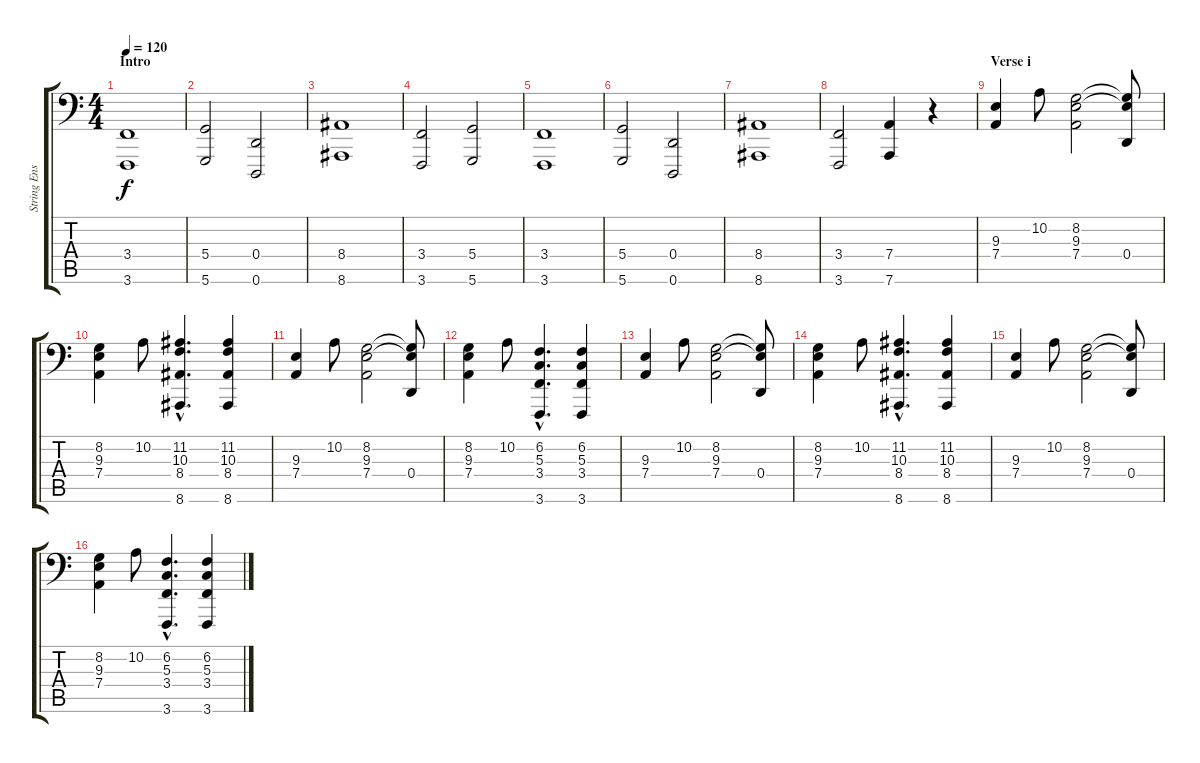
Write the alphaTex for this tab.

\track ("String Ensemble 1" "String Ens") {instrument stringensemble1}
\staff {score tabs}
\tuning (E3 B2 G2 D2 A1 D1) {hide}
\ts (4 4)
\section ("" "Intro")
\tempo 120
\clef f4
\ks c
(3.4 3.6).1{dy f instrument stringensemble1} |
(5.4 5.6).2 (0.4 0.6).2 |
(8.4 8.6).1 |
(3.4 3.6).2 (5.4 5.6).2 |
(3.4 3.6).1 |
(5.4 5.6).2 (0.4 0.6).2 |
(8.4 8.6).1 |
(3.4 3.6).2 (7.4 7.6).4 r.4 |
\section ("" "Verse i")
(9.3 7.4).4 10.2.8 (8.2 9.3 7.4).2 (8.2{t} 9.3{t} 0.4).8 |
(8.2 9.3 7.4).4 10.2.8 (11.2{hac} 10.3{hac} 8.4{hac} 8.6{hac}).4{d} (11.2 10.3 8.4 8.6).4 |
(9.3 7.4).4 10.2.8 (8.2 9.3 7.4).2 (8.2{t} 9.3{t} 0.4).8 |
(8.2 9.3 7.4).4 10.2.8 (6.2{hac} 5.3{hac} 3.4{hac} 3.6{hac}).4{d} (6.2 5.3 3.4 3.6).4 |
(9.3 7.4).4 10.2.8 (8.2 9.3 7.4).2 (8.2{t} 9.3{t} 0.4).8 |
(8.2 9.3 7.4).4 10.2.8 (11.2{hac} 10.3{hac} 8.4{hac} 8.6{hac}).4{d} (11.2 10.3 8.4 8.6).4 |
(9.3 7.4).4 10.2.8 (8.2 9.3 7.4).2 (8.2{t} 9.3{t} 0.4).8 |
(8.2 9.3 7.4).4 10.2.8 (6.2{hac} 5.3{hac} 3.4{hac} 3.6{hac}).4{d} (6.2 5.3 3.4 3.6).4
